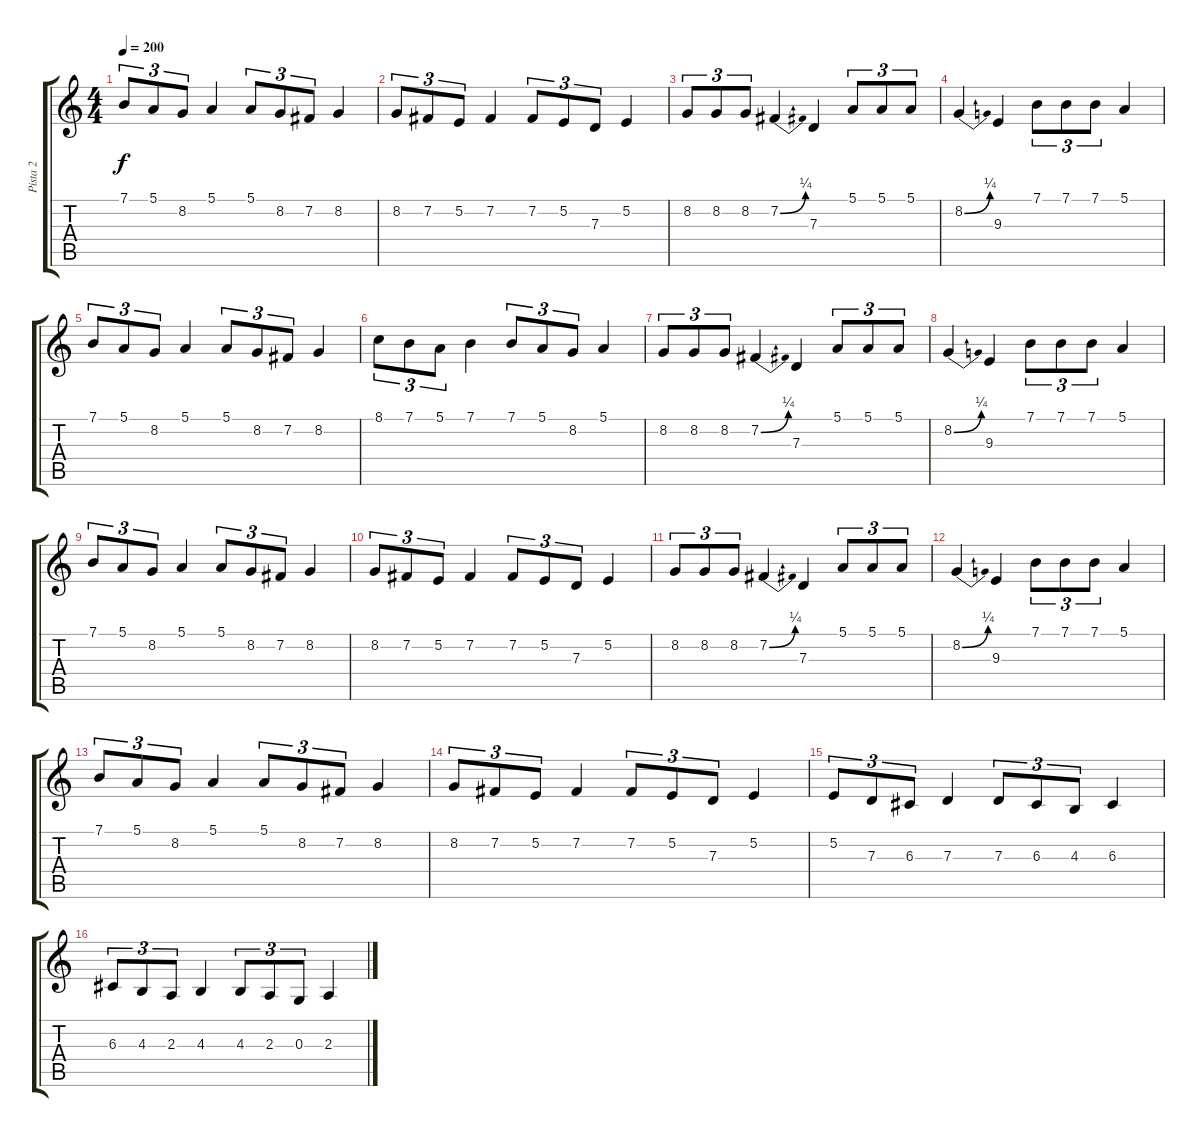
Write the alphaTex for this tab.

\track ("Pista 2" "Pista 2") {instrument violin}
\staff {score tabs}
\tuning (E4 B3 G3 D3 A2 E2) {hide}
\ts (4 4)
\tempo 200
\clef g2
\ks c
7.1.8{tu (3 2) dy f} 5.1.8{tu (3 2)} 8.2.8{tu (3 2)} 5.1.4 5.1.8{tu (3 2)} 8.2.8{tu (3 2)} 7.2.8{tu (3 2)} 8.2.4 |
8.2.8{tu (3 2)} 7.2.8{tu (3 2)} 5.2.8{tu (3 2)} 7.2.4 7.2.8{tu (3 2)} 5.2.8{tu (3 2)} 7.3.8{tu (3 2)} 5.2.4 |
8.2.8{tu (3 2)} 8.2.8{tu (3 2)} 8.2.8{tu (3 2)} 7.2{be (bend 0 0 60 1)}.4 7.3.4 5.1.8{tu (3 2)} 5.1.8{tu (3 2)} 5.1.8{tu (3 2)} |
8.2{be (bend 0 0 60 1)}.4 9.3.4 7.1.8{tu (3 2)} 7.1.8{tu (3 2)} 7.1.8{tu (3 2)} 5.1.4 |
7.1.8{tu (3 2)} 5.1.8{tu (3 2)} 8.2.8{tu (3 2)} 5.1.4 5.1.8{tu (3 2)} 8.2.8{tu (3 2)} 7.2.8{tu (3 2)} 8.2.4 |
8.1.8{tu (3 2)} 7.1.8{tu (3 2)} 5.1.8{tu (3 2)} 7.1.4 7.1.8{tu (3 2)} 5.1.8{tu (3 2)} 8.2.8{tu (3 2)} 5.1.4 |
8.2.8{tu (3 2)} 8.2.8{tu (3 2)} 8.2.8{tu (3 2)} 7.2{be (bend 0 0 60 1)}.4 7.3.4 5.1.8{tu (3 2)} 5.1.8{tu (3 2)} 5.1.8{tu (3 2)} |
8.2{be (bend 0 0 60 1)}.4 9.3.4 7.1.8{tu (3 2)} 7.1.8{tu (3 2)} 7.1.8{tu (3 2)} 5.1.4 |
7.1.8{tu (3 2)} 5.1.8{tu (3 2)} 8.2.8{tu (3 2)} 5.1.4 5.1.8{tu (3 2)} 8.2.8{tu (3 2)} 7.2.8{tu (3 2)} 8.2.4 |
8.2.8{tu (3 2)} 7.2.8{tu (3 2)} 5.2.8{tu (3 2)} 7.2.4 7.2.8{tu (3 2)} 5.2.8{tu (3 2)} 7.3.8{tu (3 2)} 5.2.4 |
8.2.8{tu (3 2)} 8.2.8{tu (3 2)} 8.2.8{tu (3 2)} 7.2{be (bend 0 0 60 1)}.4 7.3.4 5.1.8{tu (3 2)} 5.1.8{tu (3 2)} 5.1.8{tu (3 2)} |
8.2{be (bend 0 0 60 1)}.4 9.3.4 7.1.8{tu (3 2)} 7.1.8{tu (3 2)} 7.1.8{tu (3 2)} 5.1.4 |
7.1.8{tu (3 2)} 5.1.8{tu (3 2)} 8.2.8{tu (3 2)} 5.1.4 5.1.8{tu (3 2)} 8.2.8{tu (3 2)} 7.2.8{tu (3 2)} 8.2.4 |
8.2.8{tu (3 2)} 7.2.8{tu (3 2)} 5.2.8{tu (3 2)} 7.2.4 7.2.8{tu (3 2)} 5.2.8{tu (3 2)} 7.3.8{tu (3 2)} 5.2.4 |
5.2.8{tu (3 2)} 7.3.8{tu (3 2)} 6.3.8{tu (3 2)} 7.3.4 7.3.8{tu (3 2)} 6.3.8{tu (3 2)} 4.3.8{tu (3 2)} 6.3.4 |
6.3.8{tu (3 2)} 4.3.8{tu (3 2)} 2.3.8{tu (3 2)} 4.3.4 4.3.8{tu (3 2)} 2.3.8{tu (3 2)} 0.3.8{tu (3 2)} 2.3.4
